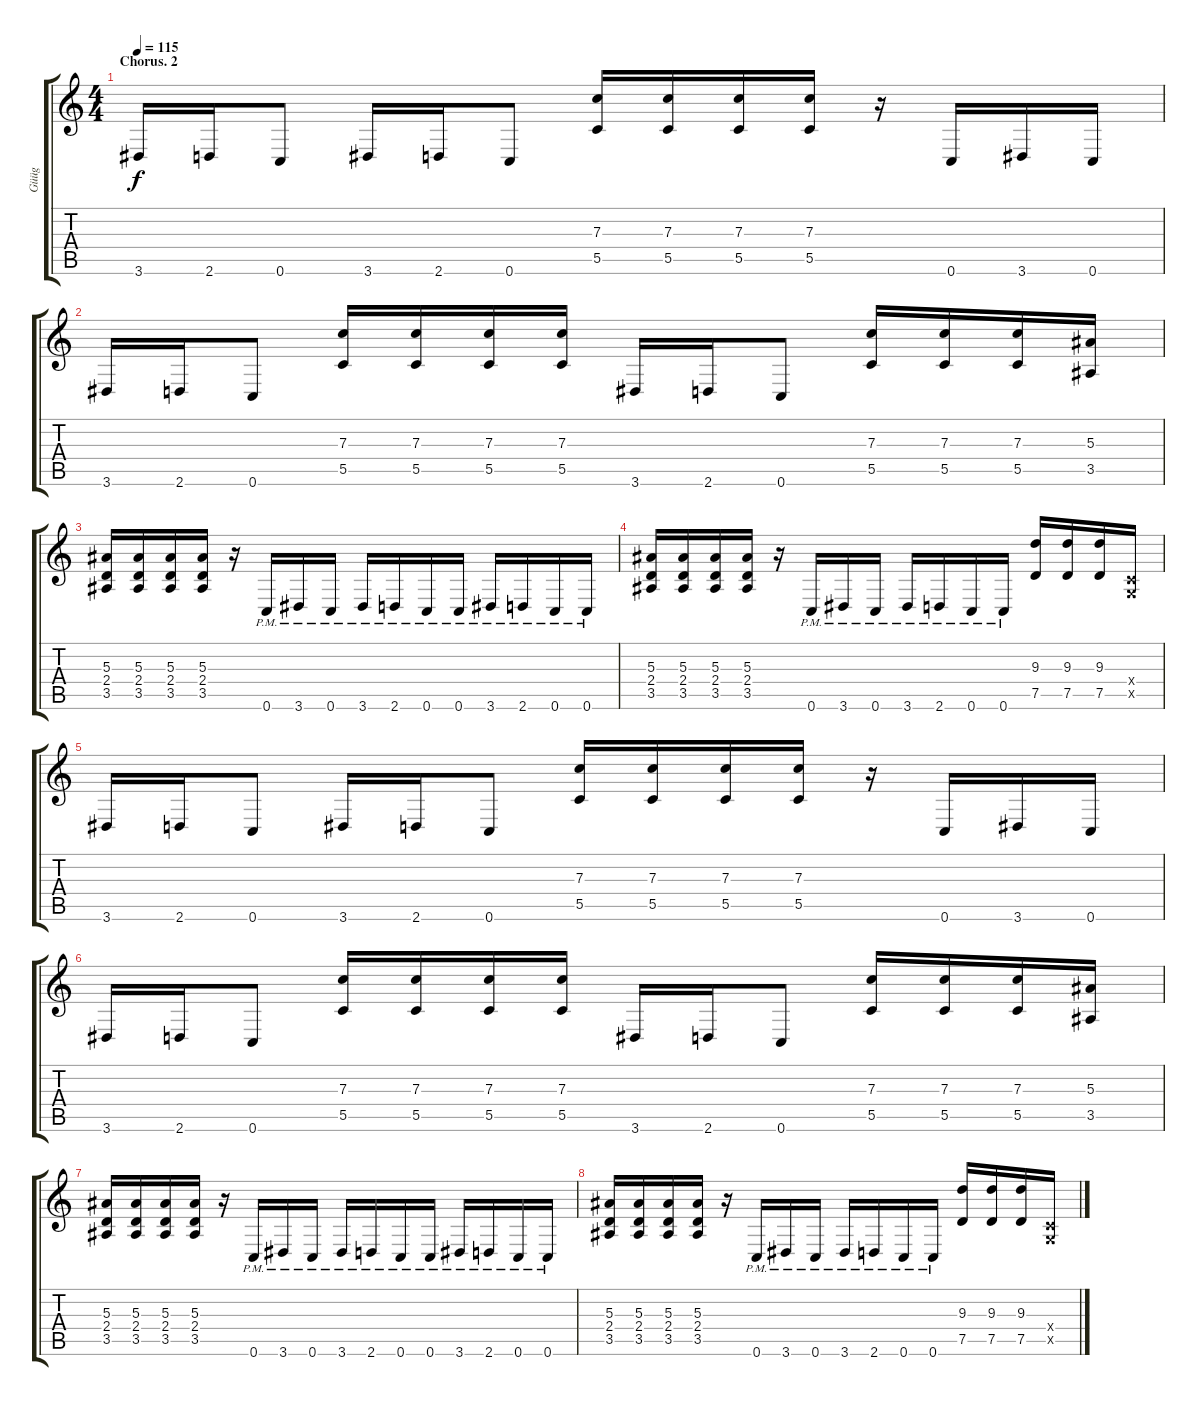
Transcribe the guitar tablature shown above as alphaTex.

\track ("Güüg" "Güüg") {instrument distortionguitar}
\staff {score tabs}
\tuning (D4 A3 F3 C3 G2 C2) {hide}
\ts (4 4)
\section ("" "Chorus. 2")
\tempo 115
\clef g2
\ks c
3.6.16{dy f} 2.6.16 0.6.8 3.6.16 2.6.16 0.6.8 (7.3 5.5).16 (7.3 5.5).16 (7.3 5.5).16 (7.3 5.5).16 r.16 0.6.16 3.6.16 0.6.16 |
3.6.16 2.6.16 0.6.8 (7.3 5.5).16 (7.3 5.5).16 (7.3 5.5).16 (7.3 5.5).16 3.6.16 2.6.16 0.6.8 (7.3 5.5).16 (7.3 5.5).16 (7.3 5.5).16 (5.3 3.5).16 |
(5.3 2.4 3.5).16 (5.3 2.4 3.5).16 (5.3 2.4 3.5).16 (5.3 2.4 3.5).16 r.16 0.6{pm}.16 3.6{pm}.16 0.6{pm}.16 3.6{pm}.16 2.6{pm}.16 0.6{pm}.16 0.6{pm}.16 3.6{pm}.16 2.6{pm}.16 0.6{pm}.16 0.6{pm}.16 |
(5.3 2.4 3.5).16 (5.3 2.4 3.5).16 (5.3 2.4 3.5).16 (5.3 2.4 3.5).16 r.16 0.6{pm}.16 3.6{pm}.16 0.6{pm}.16 3.6{pm}.16 2.6{pm}.16 0.6{pm}.16 0.6{pm}.16 (9.3 7.5).16 (9.3 7.5).16 (9.3 7.5).16 (0.4{x} 0.5{x}).16 |
3.6.16 2.6.16 0.6.8 3.6.16 2.6.16 0.6.8 (7.3 5.5).16 (7.3 5.5).16 (7.3 5.5).16 (7.3 5.5).16 r.16 0.6.16 3.6.16 0.6.16 |
3.6.16 2.6.16 0.6.8 (7.3 5.5).16 (7.3 5.5).16 (7.3 5.5).16 (7.3 5.5).16 3.6.16 2.6.16 0.6.8 (7.3 5.5).16 (7.3 5.5).16 (7.3 5.5).16 (5.3 3.5).16 |
(5.3 2.4 3.5).16 (5.3 2.4 3.5).16 (5.3 2.4 3.5).16 (5.3 2.4 3.5).16 r.16 0.6{pm}.16 3.6{pm}.16 0.6{pm}.16 3.6{pm}.16 2.6{pm}.16 0.6{pm}.16 0.6{pm}.16 3.6{pm}.16 2.6{pm}.16 0.6{pm}.16 0.6{pm}.16 |
(5.3 2.4 3.5).16 (5.3 2.4 3.5).16 (5.3 2.4 3.5).16 (5.3 2.4 3.5).16 r.16 0.6{pm}.16 3.6{pm}.16 0.6{pm}.16 3.6{pm}.16 2.6{pm}.16 0.6{pm}.16 0.6{pm}.16 (9.3 7.5).16 (9.3 7.5).16 (9.3 7.5).16 (0.4{x} 0.5{x}).16
